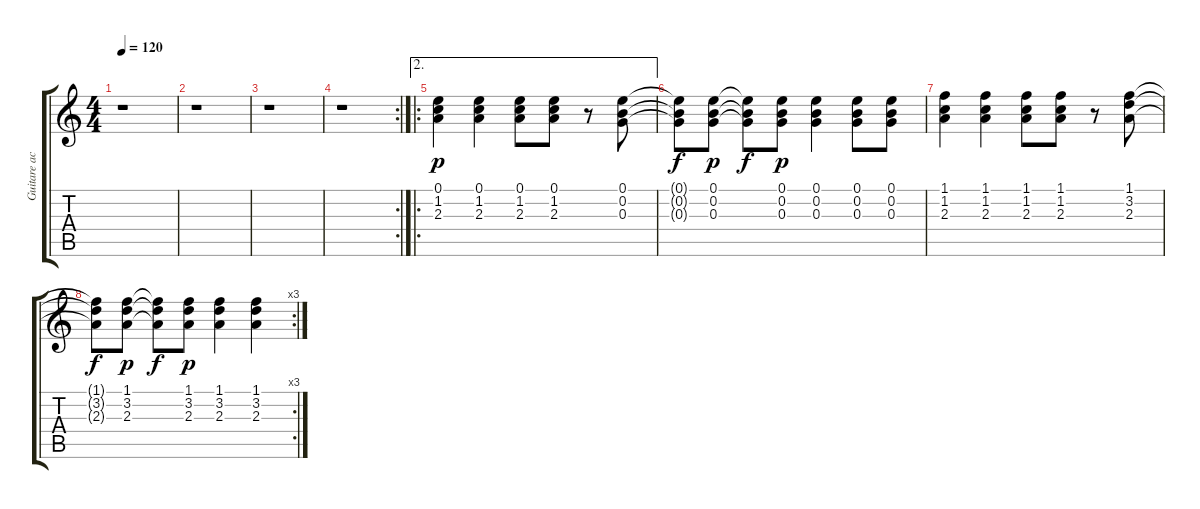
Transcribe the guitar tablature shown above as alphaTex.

\track ("Guitare accoustique" "Guitare ac") {instrument acousticguitarsteel}
\staff {score tabs}
\tuning (E4 B3 G3 D3 A2 E2) {hide}
\ts (4 4)
\tempo 120
\clef g2
\ks c
r.1{dy f} |
r.1 |
r.1 |
\rc 2
r.1 |
\ae 2
\ro
(0.1 1.2 2.3).4{dy p} (0.1 1.2 2.3).4 (0.1 1.2 2.3).8 (0.1 1.2 2.3).8 r.8 (0.1 0.2 0.3).8 |
(0.1{t} 0.2{t} 0.3{t}).8{dy f} (0.1 0.2 0.3).8{dy p} (0.1{t} 0.2{t} 0.3{t}).8{dy f} (0.1 0.2 0.3).8{dy p} (0.1 0.2 0.3).4 (0.1 0.2 0.3).8 (0.1 0.2 0.3).8 |
(1.1 1.2 2.3).4 (1.1 1.2 2.3).4 (1.1 1.2 2.3).8 (1.1 1.2 2.3).8 r.8 (1.1 3.2 2.3).8 |
\rc 3
(1.1{t} 3.2{t} 2.3{t}).8{dy f} (1.1 3.2 2.3).8{dy p} (1.1{t} 3.2{t} 2.3{t}).8{dy f} (1.1 3.2 2.3).8{dy p} (1.1 3.2 2.3).4 (1.1 3.2 2.3).4
